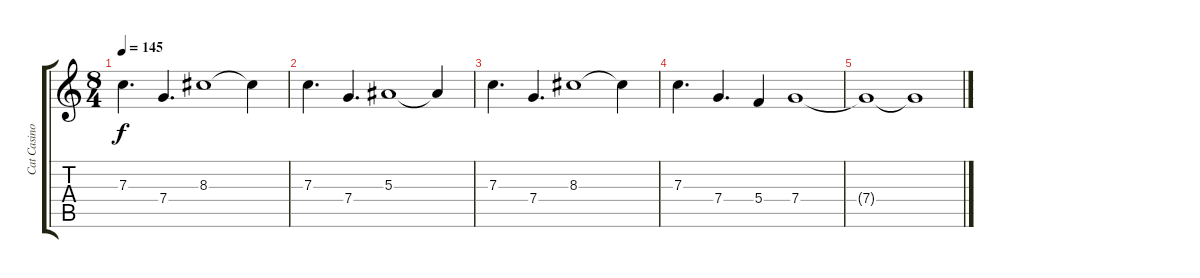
\track ("Cat Casino" "Cat Casino") {instrument distortionguitar}
\staff {score tabs}
\tuning (D4 A3 F3 C3 G2 C2) {hide}
\ts (8 4)
\tempo 145
\clef g2
\ks c
7.3.4{d dy f} 7.4.4{d} 8.3.1 8.3{t}.4 |
7.3.4{d} 7.4.4{d} 5.3.1 5.3{t}.4 |
7.3.4{d} 7.4.4{d} 8.3.1 8.3{t}.4 |
7.3.4{d} 7.4.4{d} 5.4.4 7.4.1 |
7.4{t}.1 7.4{t}.1
